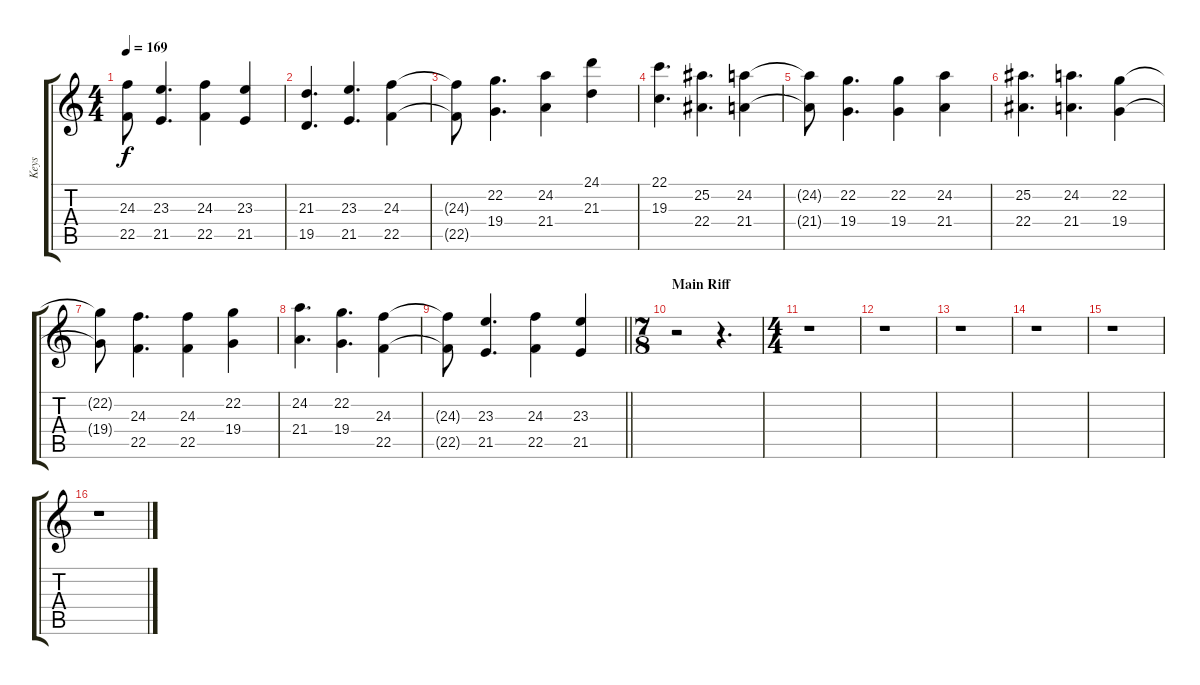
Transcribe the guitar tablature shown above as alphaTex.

\track ("Keys" "Keys") {instrument rockorgan}
\staff {score tabs}
\tuning (D4 A3 F3 C3 G2 D2) {hide}
\ts (4 4)
\tempo 169
\clef g2
\ks c
(24.3{t} 22.5{t}).8{dy f} (23.3 21.5).4{d} (24.3 22.5).4 (23.3 21.5).4 |
(21.3 19.5).4{d} (23.3 21.5).4{d} (24.3 22.5).4 |
(24.3{t} 22.5{t}).8 (22.2 19.4).4{d} (24.2 21.4).4 (24.1 21.3).4 |
(22.1 19.3).4{d} (25.2 22.4).4{d} (24.2 21.4).4 |
(24.2{t} 21.4{t}).8 (22.2 19.4).4{d} (22.2 19.4).4 (24.2 21.4).4 |
(25.2 22.4).4{d} (24.2 21.4).4{d} (22.2 19.4).4 |
(22.2{t} 19.4{t}).8 (24.3 22.5).4{d} (24.3 22.5).4 (22.2 19.4).4 |
(24.2 21.4).4{d} (22.2 19.4).4{d} (24.3 22.5).4 |
\barLineRight lightlight
(24.3{t} 22.5{t}).8 (23.3 21.5).4{d} (24.3 22.5).4 (23.3 21.5).4 |
\ts (7 8)
\section ("" "Main Riff")
r.2 r.4{d} |
\ts (4 4)
r.1 |
r.1 |
r.1 |
r.1 |
r.1 |
r.1
